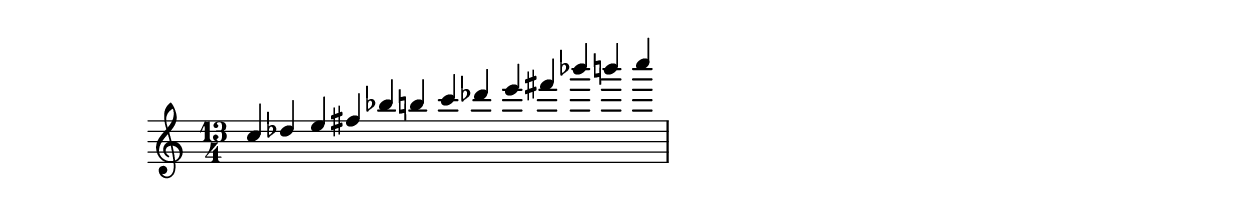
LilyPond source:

\version "2.18.2" \score { \new Staff << \new Voice { \set midiInstrument = #"piano" \voiceOne
 \key c \major \time 13/4
\override Voice.TextScript.font-size = #-4
 { c'' des'' e'' fis'' bes'' b'' c''' des''' e''' fis''' bes''' b''' c''''  } 
 } >> \layout { } \midi { \context { \Staff \remove "Staff_performer" }
\context { \Voice \consists "Staff_performer" } \tempo 2 = 60 } }
\paper{oddHeaderMarkup = ##f oddFooterMarkup = ##f}
